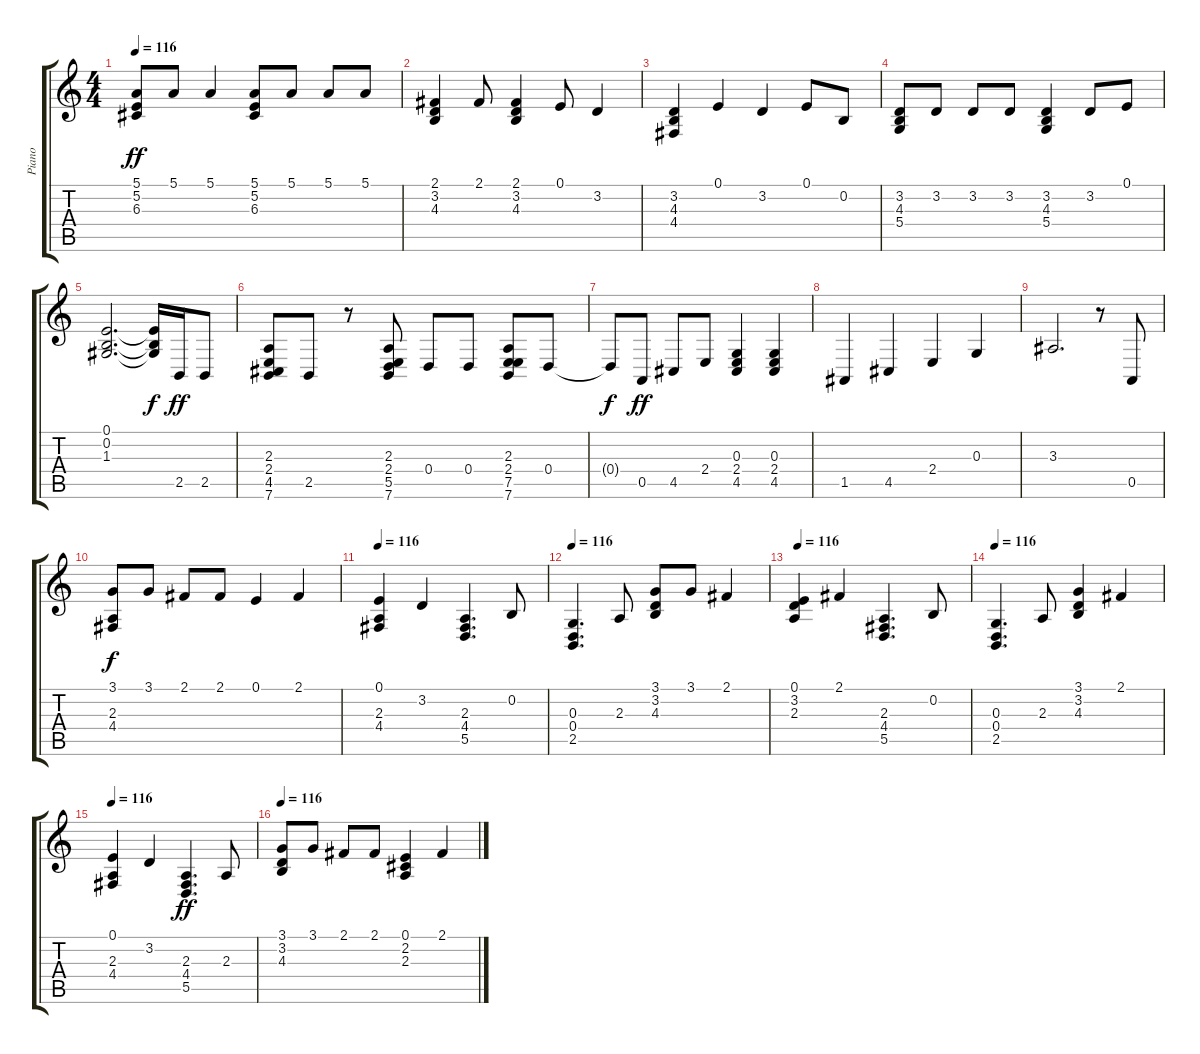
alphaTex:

\track ("Piano" "Piano") {instrument agogo}
\staff {score tabs}
\tuning (E4 B3 G3 D3 A2 E2) {hide}
\ts (4 4)
\tempo 116
\clef g2
\ks c
(5.1 5.2 6.3).8{dy ff} 5.1.8 5.1.4 (5.1 5.2 6.3).8 5.1.8 5.1.8 5.1.8 |
(2.1 3.2 4.3).4 2.1.8 (2.1 3.2 4.3).4 0.1.8 3.2.4 |
(3.2 4.3 4.4).4 0.1.4 3.2.4 0.1.8 0.2.8 |
(3.2 4.3 5.4).8 3.2.8 3.2.8 3.2.8 (3.2 4.3 5.4).4 3.2.8 0.1.8 |
(0.1 0.2 1.3).2{d} (0.1{t} 0.2{t} 1.3{t}).16{dy f} 2.5.16{dy ff} 2.5.8 |
(2.3 2.4 4.5 7.6).8 2.5.8 r.8 (2.3 2.4 5.5 7.6).8 0.4.8 0.4.8 (2.3 2.4 7.5 7.6).8 0.4.8 |
0.4{t}.8{dy f} 0.5.8{dy ff} 4.5.8 2.4.8 (0.3 2.4 4.5).4 (0.3 2.4 4.5).4 |
1.5.4 4.5.4 2.4.4 0.3.4 |
3.3.2{d} r.8 0.5.8 |
(3.1 2.3 4.4).8{dy f} 3.1.8 2.1.8 2.1.8 0.1.4 2.1.4 |
\tempo 116
(0.1 2.3 4.4).4 3.2.4 (2.3 4.4 5.5).4{d} 0.2.8 |
\tempo 116
(0.3 0.4 2.5).4{d} 2.3.8 (3.1 3.2 4.3).8 3.1.8 2.1.4 |
\tempo 116
(0.1 3.2 2.3).4 2.1.4 (2.3 4.4 5.5).4{d} 0.2.8 |
\tempo 116
(0.3 0.4 2.5).4{d} 2.3.8 (3.1 3.2 4.3).4 2.1.4 |
\tempo 116
(0.1 2.3 4.4).4 3.2.4 (2.3 4.4 5.5).4{d dy ff} 2.3.8 |
\tempo 116
(3.1 3.2 4.3).8 3.1.8 2.1.8 2.1.8 (0.1 2.2 2.3).4 2.1.4
